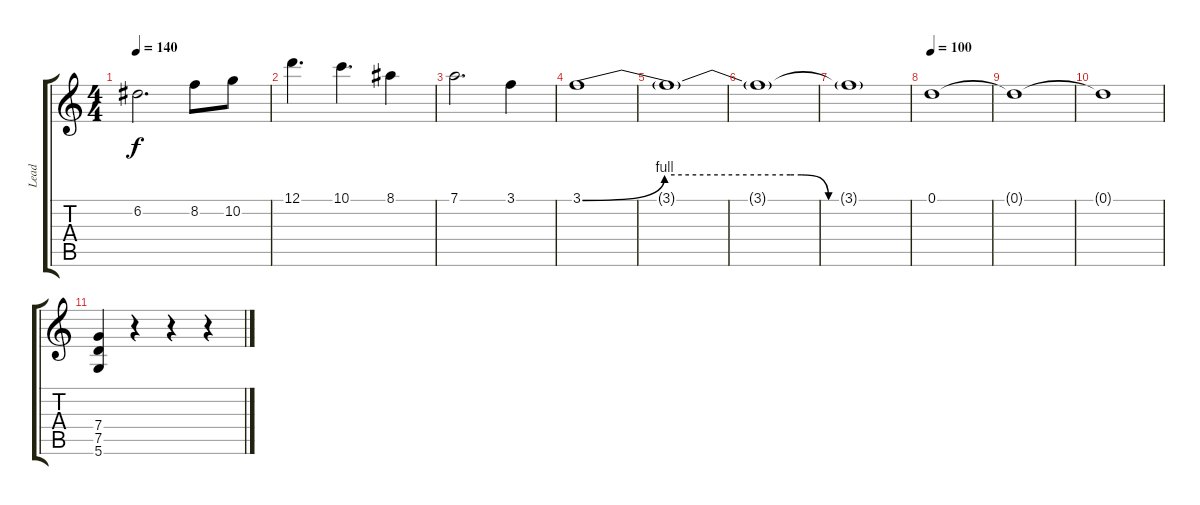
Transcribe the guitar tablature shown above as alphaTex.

\track ("Lead" "Lead") {instrument distortionguitar}
\staff {score tabs}
\tuning (D4 A3 F3 C3 G2 D2) {hide}
\ts (4 4)
\tempo 140
\clef g2
\ks c
6.2.2{d dy f} 8.2.8 10.2.8 |
12.1.4{d} 10.1.4{d} 8.1.4 |
7.1.2{d} 3.1.4 |
3.1{be (custom 0 0 15 4 30 4 34 4 38 4 40 4 45 0 60 0)}.1 |
3.1{t}.1 |
3.1{t}.1 |
3.1{t}.1 |
\tempo 100
0.1.1 |
0.1{t}.1 |
0.1{t}.1 |
(7.4 7.5 5.6).4 r.4 r.4 r.4
